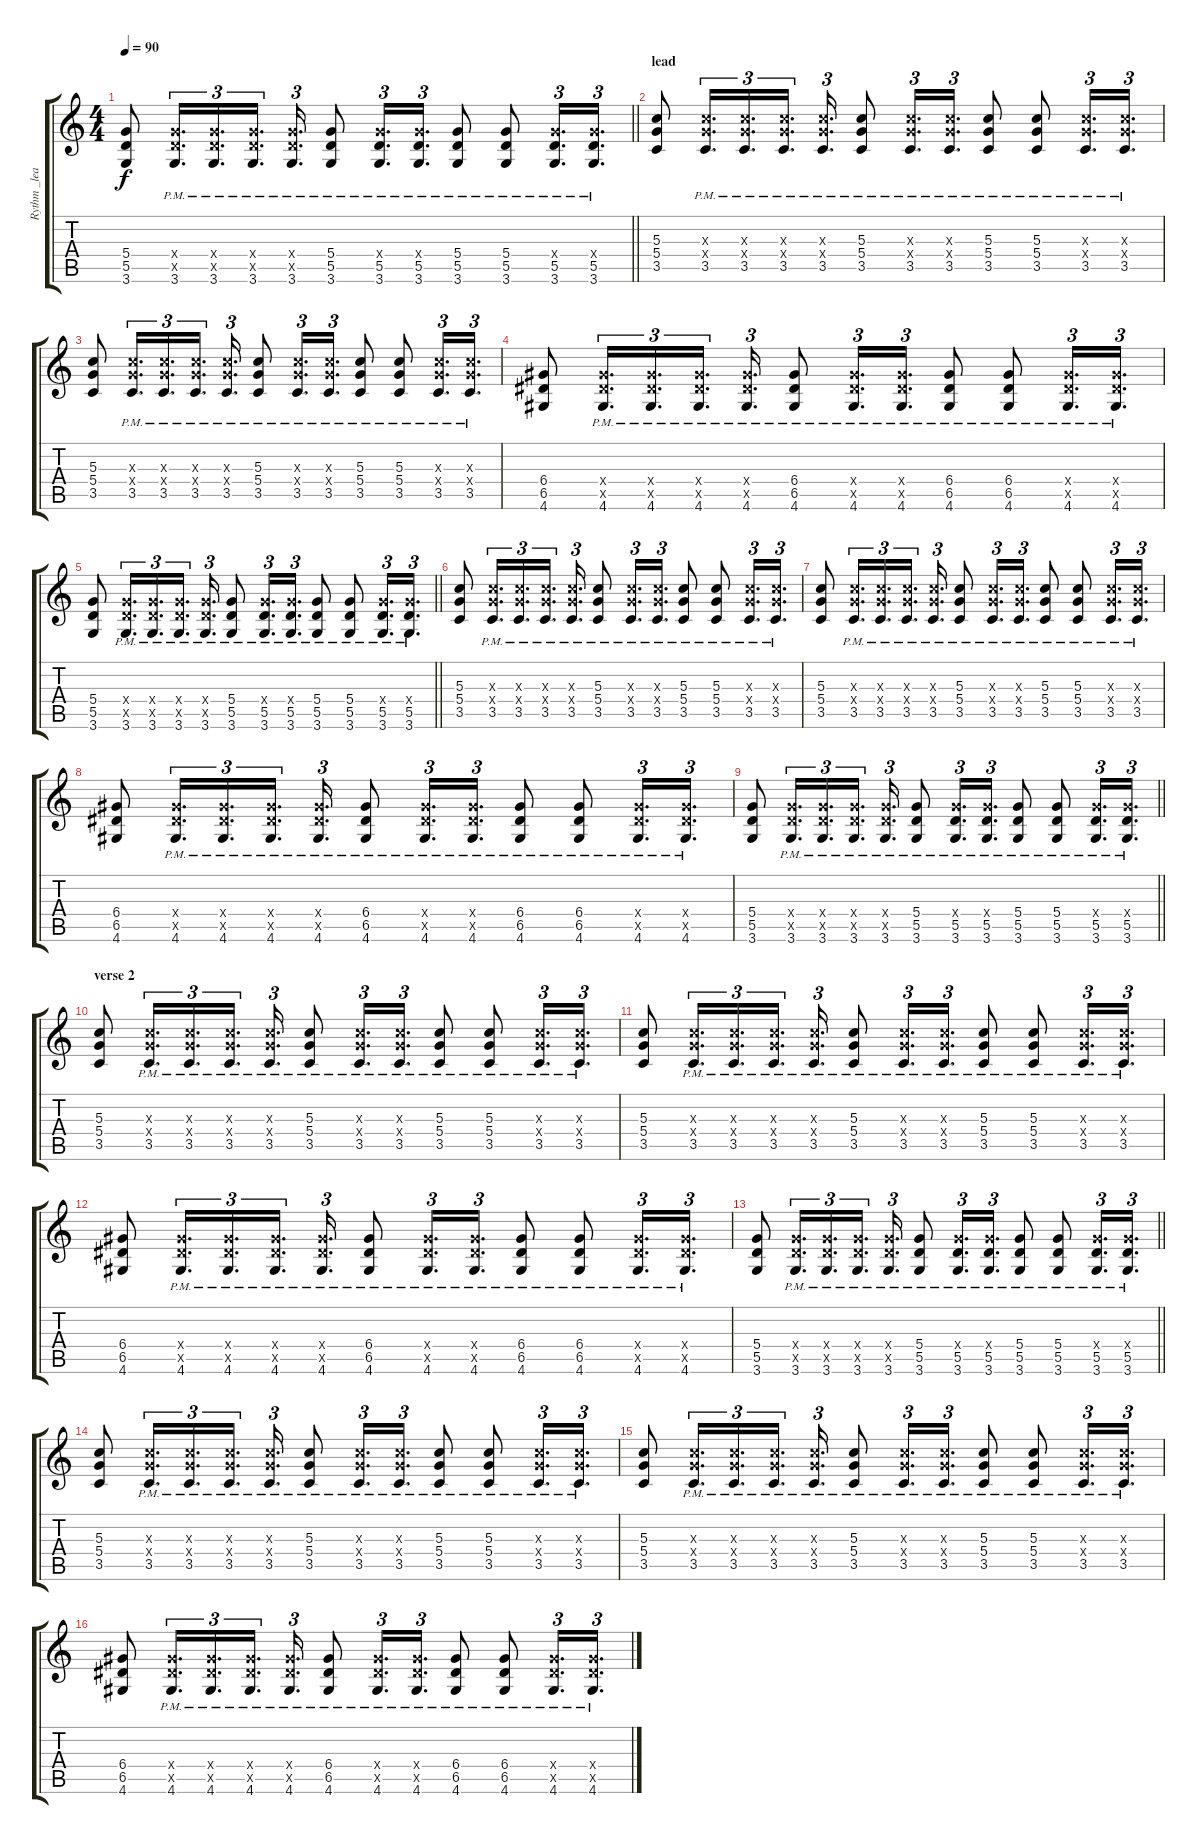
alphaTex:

\track ("Rythm _lead" "Rythm _lea") {instrument distortionguitar}
\staff {score tabs}
\tuning (E4 B3 G3 D3 A2 E2) {hide}
\ts (4 4)
\tempo 90
\clef g2
\barLineRight lightlight
\ks c
(5.4 5.5 3.6).8{dy f} (5.4{x} 5.5{pm x} 3.6).16{d tu (3 2)} (5.4{x} 5.5{pm x} 3.6).16{d tu (3 2)} (5.4{x} 5.5{pm x} 3.6).16{d tu (3 2)} (5.4{x} 5.5{pm x} 3.6).16{d tu (3 2)} (5.4 5.5{pm} 3.6).8 (5.4{x} 5.5{pm} 3.6).16{d tu (3 2)} (5.4{x} 5.5{pm} 3.6).16{d tu (3 2)} (5.4 5.5{pm} 3.6).8 (5.4 5.5{pm} 3.6).8 (5.4{x} 5.5{pm} 3.6).16{d tu (3 2)} (5.4{x} 5.5{pm} 3.6).16{d tu (3 2)} |
\section ("" "lead")
(5.3 5.4 3.5).8 (5.3{x} 5.4{x} 3.5{pm}).16{d tu (3 2)} (5.3{x} 5.4{x} 3.5{pm}).16{d tu (3 2)} (5.3{x} 5.4{x} 3.5{pm}).16{d tu (3 2)} (5.3{x} 5.4{x} 3.5{pm}).16{d tu (3 2)} (5.3 5.4 3.5{pm}).8 (5.3{x} 5.4{x} 3.5{pm}).16{d tu (3 2)} (5.3{x} 5.4{x} 3.5{pm}).16{d tu (3 2)} (5.3 5.4 3.5{pm}).8 (5.3 5.4 3.5{pm}).8 (5.3{x} 5.4{x} 3.5{pm}).16{d tu (3 2)} (5.3{x} 5.4{x} 3.5{pm}).16{d tu (3 2)} |
(5.3 5.4 3.5).8 (5.3{x} 5.4{x} 3.5{pm}).16{d tu (3 2)} (5.3{x} 5.4{x} 3.5{pm}).16{d tu (3 2)} (5.3{x} 5.4{x} 3.5{pm}).16{d tu (3 2)} (5.3{x} 5.4{x} 3.5{pm}).16{d tu (3 2)} (5.3 5.4 3.5{pm}).8 (5.3{x} 5.4{x} 3.5{pm}).16{d tu (3 2)} (5.3{x} 5.4{x} 3.5{pm}).16{d tu (3 2)} (5.3 5.4 3.5{pm}).8 (5.3 5.4 3.5{pm}).8 (5.3{x} 5.4{x} 3.5{pm}).16{d tu (3 2)} (5.3{x} 5.4{x} 3.5{pm}).16{d tu (3 2)} |
(6.4 6.5 4.6).8 (6.4{x} 6.5{pm x} 4.6).16{d tu (3 2)} (6.4{x} 6.5{pm x} 4.6).16{d tu (3 2)} (6.4{x} 6.5{pm x} 4.6).16{d tu (3 2)} (6.4{x} 6.5{pm x} 4.6).16{d tu (3 2)} (6.4 6.5{pm} 4.6).8 (6.4{x} 6.5{pm x} 4.6).16{d tu (3 2)} (6.4{x} 6.5{pm x} 4.6).16{d tu (3 2)} (6.4 6.5{pm} 4.6).8 (6.4 6.5{pm} 4.6).8 (6.4{x} 6.5{pm x} 4.6).16{d tu (3 2)} (6.4{x} 6.5{pm x} 4.6).16{d tu (3 2)} |
\barLineRight lightlight
(5.4 5.5 3.6).8 (5.4{x} 5.5{pm x} 3.6).16{d tu (3 2)} (5.4{x} 5.5{pm x} 3.6).16{d tu (3 2)} (5.4{x} 5.5{pm x} 3.6).16{d tu (3 2)} (5.4{x} 5.5{pm x} 3.6).16{d tu (3 2)} (5.4 5.5{pm} 3.6).8 (5.4{x} 5.5{pm} 3.6).16{d tu (3 2)} (5.4{x} 5.5{pm} 3.6).16{d tu (3 2)} (5.4 5.5{pm} 3.6).8 (5.4 5.5{pm} 3.6).8 (5.4{x} 5.5{pm} 3.6).16{d tu (3 2)} (5.4{x} 5.5{pm} 3.6).16{d tu (3 2)} |
(5.3 5.4 3.5).8 (5.3{x} 5.4{x} 3.5{pm}).16{d tu (3 2)} (5.3{x} 5.4{x} 3.5{pm}).16{d tu (3 2)} (5.3{x} 5.4{x} 3.5{pm}).16{d tu (3 2)} (5.3{x} 5.4{x} 3.5{pm}).16{d tu (3 2)} (5.3 5.4 3.5{pm}).8 (5.3{x} 5.4{x} 3.5{pm}).16{d tu (3 2)} (5.3{x} 5.4{x} 3.5{pm}).16{d tu (3 2)} (5.3 5.4 3.5{pm}).8 (5.3 5.4 3.5{pm}).8 (5.3{x} 5.4{x} 3.5{pm}).16{d tu (3 2)} (5.3{x} 5.4{x} 3.5{pm}).16{d tu (3 2)} |
(5.3 5.4 3.5).8 (5.3{x} 5.4{x} 3.5{pm}).16{d tu (3 2)} (5.3{x} 5.4{x} 3.5{pm}).16{d tu (3 2)} (5.3{x} 5.4{x} 3.5{pm}).16{d tu (3 2)} (5.3{x} 5.4{x} 3.5{pm}).16{d tu (3 2)} (5.3 5.4 3.5{pm}).8 (5.3{x} 5.4{x} 3.5{pm}).16{d tu (3 2)} (5.3{x} 5.4{x} 3.5{pm}).16{d tu (3 2)} (5.3 5.4 3.5{pm}).8 (5.3 5.4 3.5{pm}).8 (5.3{x} 5.4{x} 3.5{pm}).16{d tu (3 2)} (5.3{x} 5.4{x} 3.5{pm}).16{d tu (3 2)} |
(6.4 6.5 4.6).8 (6.4{x} 6.5{pm x} 4.6).16{d tu (3 2)} (6.4{x} 6.5{pm x} 4.6).16{d tu (3 2)} (6.4{x} 6.5{pm x} 4.6).16{d tu (3 2)} (6.4{x} 6.5{pm x} 4.6).16{d tu (3 2)} (6.4 6.5{pm} 4.6).8 (6.4{x} 6.5{pm x} 4.6).16{d tu (3 2)} (6.4{x} 6.5{pm x} 4.6).16{d tu (3 2)} (6.4 6.5{pm} 4.6).8 (6.4 6.5{pm} 4.6).8 (6.4{x} 6.5{pm x} 4.6).16{d tu (3 2)} (6.4{x} 6.5{pm x} 4.6).16{d tu (3 2)} |
\barLineRight lightlight
(5.4 5.5 3.6).8 (5.4{x} 5.5{pm x} 3.6).16{d tu (3 2)} (5.4{x} 5.5{pm x} 3.6).16{d tu (3 2)} (5.4{x} 5.5{pm x} 3.6).16{d tu (3 2)} (5.4{x} 5.5{pm x} 3.6).16{d tu (3 2)} (5.4 5.5{pm} 3.6).8 (5.4{x} 5.5{pm} 3.6).16{d tu (3 2)} (5.4{x} 5.5{pm} 3.6).16{d tu (3 2)} (5.4 5.5{pm} 3.6).8 (5.4 5.5{pm} 3.6).8 (5.4{x} 5.5{pm} 3.6).16{d tu (3 2)} (5.4{x} 5.5{pm} 3.6).16{d tu (3 2)} |
\section ("" "verse 2")
(5.3 5.4 3.5).8 (5.3{x} 5.4{x} 3.5{pm}).16{d tu (3 2)} (5.3{x} 5.4{x} 3.5{pm}).16{d tu (3 2)} (5.3{x} 5.4{x} 3.5{pm}).16{d tu (3 2)} (5.3{x} 5.4{x} 3.5{pm}).16{d tu (3 2)} (5.3 5.4 3.5{pm}).8 (5.3{x} 5.4{x} 3.5{pm}).16{d tu (3 2)} (5.3{x} 5.4{x} 3.5{pm}).16{d tu (3 2)} (5.3 5.4 3.5{pm}).8 (5.3 5.4 3.5{pm}).8 (5.3{x} 5.4{x} 3.5{pm}).16{d tu (3 2)} (5.3{x} 5.4{x} 3.5{pm}).16{d tu (3 2)} |
(5.3 5.4 3.5).8 (5.3{x} 5.4{x} 3.5{pm}).16{d tu (3 2)} (5.3{x} 5.4{x} 3.5{pm}).16{d tu (3 2)} (5.3{x} 5.4{x} 3.5{pm}).16{d tu (3 2)} (5.3{x} 5.4{x} 3.5{pm}).16{d tu (3 2)} (5.3 5.4 3.5{pm}).8 (5.3{x} 5.4{x} 3.5{pm}).16{d tu (3 2)} (5.3{x} 5.4{x} 3.5{pm}).16{d tu (3 2)} (5.3 5.4 3.5{pm}).8 (5.3 5.4 3.5{pm}).8 (5.3{x} 5.4{x} 3.5{pm}).16{d tu (3 2)} (5.3{x} 5.4{x} 3.5{pm}).16{d tu (3 2)} |
(6.4 6.5 4.6).8 (6.4{x} 6.5{pm x} 4.6).16{d tu (3 2)} (6.4{x} 6.5{pm x} 4.6).16{d tu (3 2)} (6.4{x} 6.5{pm x} 4.6).16{d tu (3 2)} (6.4{x} 6.5{pm x} 4.6).16{d tu (3 2)} (6.4 6.5{pm} 4.6).8 (6.4{x} 6.5{pm x} 4.6).16{d tu (3 2)} (6.4{x} 6.5{pm x} 4.6).16{d tu (3 2)} (6.4 6.5{pm} 4.6).8 (6.4 6.5{pm} 4.6).8 (6.4{x} 6.5{pm x} 4.6).16{d tu (3 2)} (6.4{x} 6.5{pm x} 4.6).16{d tu (3 2)} |
\barLineRight lightlight
(5.4 5.5 3.6).8 (5.4{x} 5.5{pm x} 3.6).16{d tu (3 2)} (5.4{x} 5.5{pm x} 3.6).16{d tu (3 2)} (5.4{x} 5.5{pm x} 3.6).16{d tu (3 2)} (5.4{x} 5.5{pm x} 3.6).16{d tu (3 2)} (5.4 5.5{pm} 3.6).8 (5.4{x} 5.5{pm} 3.6).16{d tu (3 2)} (5.4{x} 5.5{pm} 3.6).16{d tu (3 2)} (5.4 5.5{pm} 3.6).8 (5.4 5.5{pm} 3.6).8 (5.4{x} 5.5{pm} 3.6).16{d tu (3 2)} (5.4{x} 5.5{pm} 3.6).16{d tu (3 2)} |
(5.3 5.4 3.5).8 (5.3{x} 5.4{x} 3.5{pm}).16{d tu (3 2)} (5.3{x} 5.4{x} 3.5{pm}).16{d tu (3 2)} (5.3{x} 5.4{x} 3.5{pm}).16{d tu (3 2)} (5.3{x} 5.4{x} 3.5{pm}).16{d tu (3 2)} (5.3 5.4 3.5{pm}).8 (5.3{x} 5.4{x} 3.5{pm}).16{d tu (3 2)} (5.3{x} 5.4{x} 3.5{pm}).16{d tu (3 2)} (5.3 5.4 3.5{pm}).8 (5.3 5.4 3.5{pm}).8 (5.3{x} 5.4{x} 3.5{pm}).16{d tu (3 2)} (5.3{x} 5.4{x} 3.5{pm}).16{d tu (3 2)} |
(5.3 5.4 3.5).8 (5.3{x} 5.4{x} 3.5{pm}).16{d tu (3 2)} (5.3{x} 5.4{x} 3.5{pm}).16{d tu (3 2)} (5.3{x} 5.4{x} 3.5{pm}).16{d tu (3 2)} (5.3{x} 5.4{x} 3.5{pm}).16{d tu (3 2)} (5.3 5.4 3.5{pm}).8 (5.3{x} 5.4{x} 3.5{pm}).16{d tu (3 2)} (5.3{x} 5.4{x} 3.5{pm}).16{d tu (3 2)} (5.3 5.4 3.5{pm}).8 (5.3 5.4 3.5{pm}).8 (5.3{x} 5.4{x} 3.5{pm}).16{d tu (3 2)} (5.3{x} 5.4{x} 3.5{pm}).16{d tu (3 2)} |
(6.4 6.5 4.6).8 (6.4{x} 6.5{pm x} 4.6).16{d tu (3 2)} (6.4{x} 6.5{pm x} 4.6).16{d tu (3 2)} (6.4{x} 6.5{pm x} 4.6).16{d tu (3 2)} (6.4{x} 6.5{pm x} 4.6).16{d tu (3 2)} (6.4 6.5{pm} 4.6).8 (6.4{x} 6.5{pm x} 4.6).16{d tu (3 2)} (6.4{x} 6.5{pm x} 4.6).16{d tu (3 2)} (6.4 6.5{pm} 4.6).8 (6.4 6.5{pm} 4.6).8 (6.4{x} 6.5{pm x} 4.6).16{d tu (3 2)} (6.4{x} 6.5{pm x} 4.6).16{d tu (3 2)}
